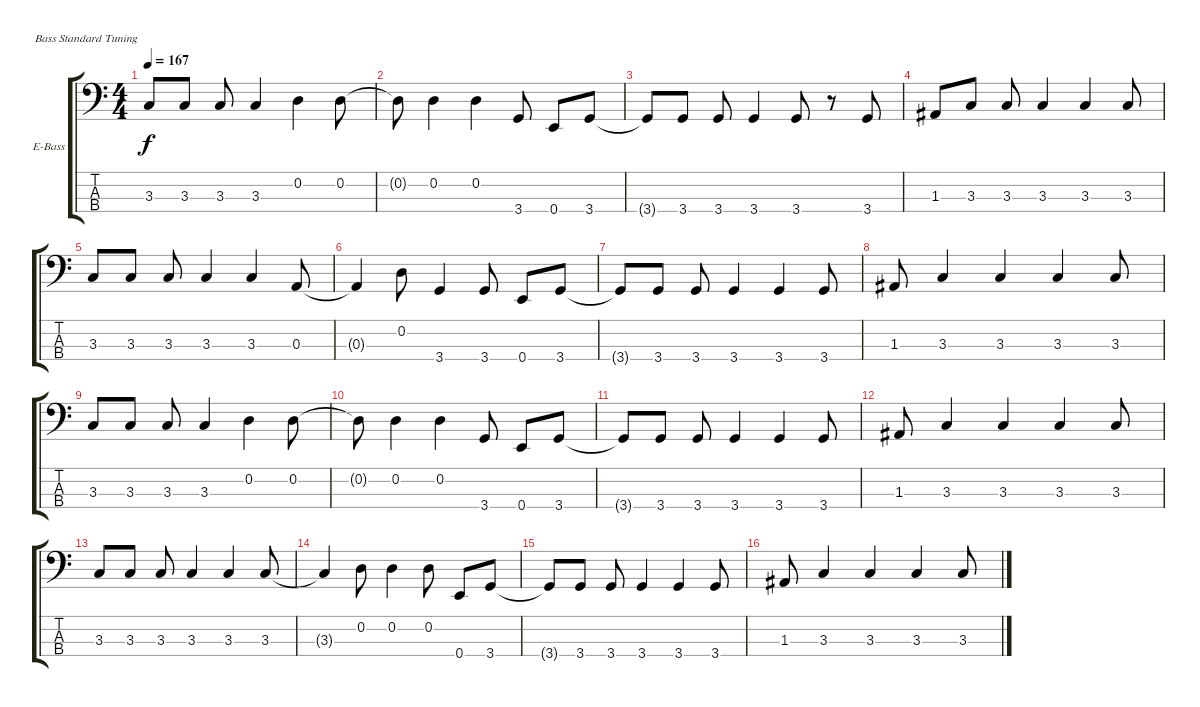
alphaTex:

\bracketExtendMode groupsimilarinstruments
\firstSystemTrackNameOrientation horizontal
\otherSystemsTrackNameOrientation horizontal
\track ("Bass" "E-Bass") {instrument slapbass2}
\staff {score tabs}
\tuning (G2 D2 A1 E1)
\ts (4 4)
\tempo 167
\clef f4
\ks c
3.3.8{dy f} 3.3.8 3.3.8 3.3.4 0.2.4 0.2.8 |
0.2{t}.8 0.2.4 0.2.4 3.4.8 0.4.8 3.4.8 |
3.4{t}.8 3.4.8 3.4.8 3.4.4 3.4.8 r.8 3.4.8 |
1.3.8 3.3.8 3.3.8 3.3.4 3.3.4 3.3.8 |
3.3.8 3.3.8 3.3.8 3.3.4 3.3.4 0.3.8 |
0.3{t}.4 0.2.8 3.4.4 3.4.8 0.4.8 3.4.8 |
3.4{t}.8 3.4.8 3.4.8 3.4.4 3.4.4 3.4.8 |
1.3.8 3.3.4 3.3.4 3.3.4 3.3.8 |
3.3.8 3.3.8 3.3.8 3.3.4 0.2.4 0.2.8 |
0.2{t}.8 0.2.4 0.2.4 3.4.8 0.4.8 3.4.8 |
3.4{t}.8 3.4.8 3.4.8 3.4.4 3.4.4 3.4.8 |
1.3.8 3.3.4 3.3.4 3.3.4 3.3.8 |
3.3.8 3.3.8 3.3.8 3.3.4 3.3.4 3.3.8 |
3.3{t}.4 0.2.8 0.2.4 0.2.8 0.4.8 3.4.8 |
3.4{t}.8 3.4.8 3.4.8 3.4.4 3.4.4 3.4.8 |
1.3.8 3.3.4 3.3.4 3.3.4 3.3.8
